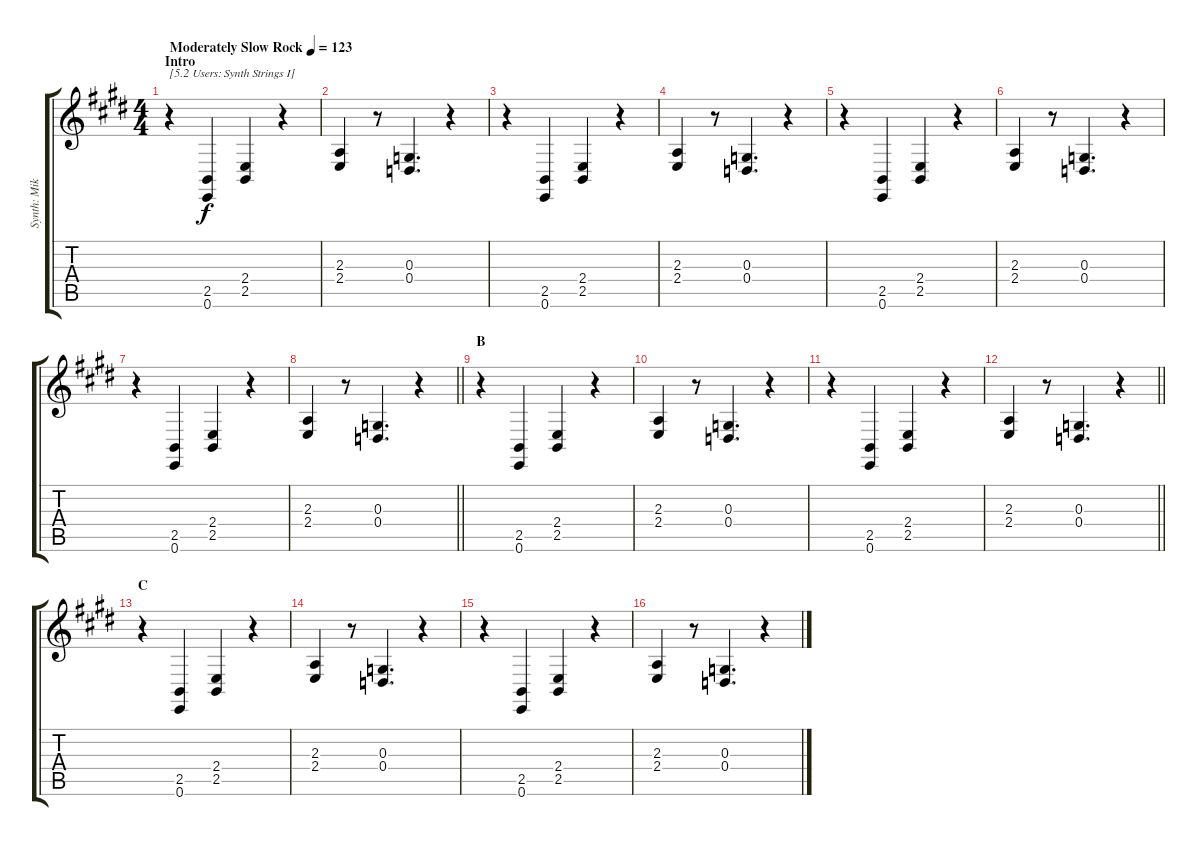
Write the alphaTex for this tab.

\track ("Synth: Mike" "Synth: Mik") {instrument synthstrings1}
\staff {score tabs}
\tuning (E4 B3 G3 D3 A2 E2) {hide}
\ts (4 4)
\section ("" "Intro")
\tempo (123 "Moderately Slow Rock")
\clef g2
\ks e
r.4{txt "[5.2 Users: Synth Strings I]" dy f instrument synthstrings1} (2.5 0.6).4 (2.4 2.5).4 r.4 |
(2.3 2.4).4 r.8 (0.3 0.4).4{d} r.4 |
r.4 (2.5 0.6).4 (2.4 2.5).4 r.4 |
(2.3 2.4).4 r.8 (0.3 0.4).4{d} r.4 |
r.4 (2.5 0.6).4 (2.4 2.5).4 r.4 |
(2.3 2.4).4 r.8 (0.3 0.4).4{d} r.4 |
r.4 (2.5 0.6).4 (2.4 2.5).4 r.4 |
\barLineRight lightlight
(2.3 2.4).4 r.8 (0.3 0.4).4{d} r.4 |
\section ("" "B")
r.4 (2.5 0.6).4 (2.4 2.5).4 r.4 |
(2.3 2.4).4 r.8 (0.3 0.4).4{d} r.4 |
r.4 (2.5 0.6).4 (2.4 2.5).4 r.4 |
\barLineRight lightlight
(2.3 2.4).4 r.8 (0.3 0.4).4{d} r.4 |
\section ("" "C")
r.4 (2.5 0.6).4 (2.4 2.5).4 r.4 |
(2.3 2.4).4 r.8 (0.3 0.4).4{d} r.4 |
r.4 (2.5 0.6).4 (2.4 2.5).4 r.4 |
(2.3 2.4).4 r.8 (0.3 0.4).4{d} r.4
